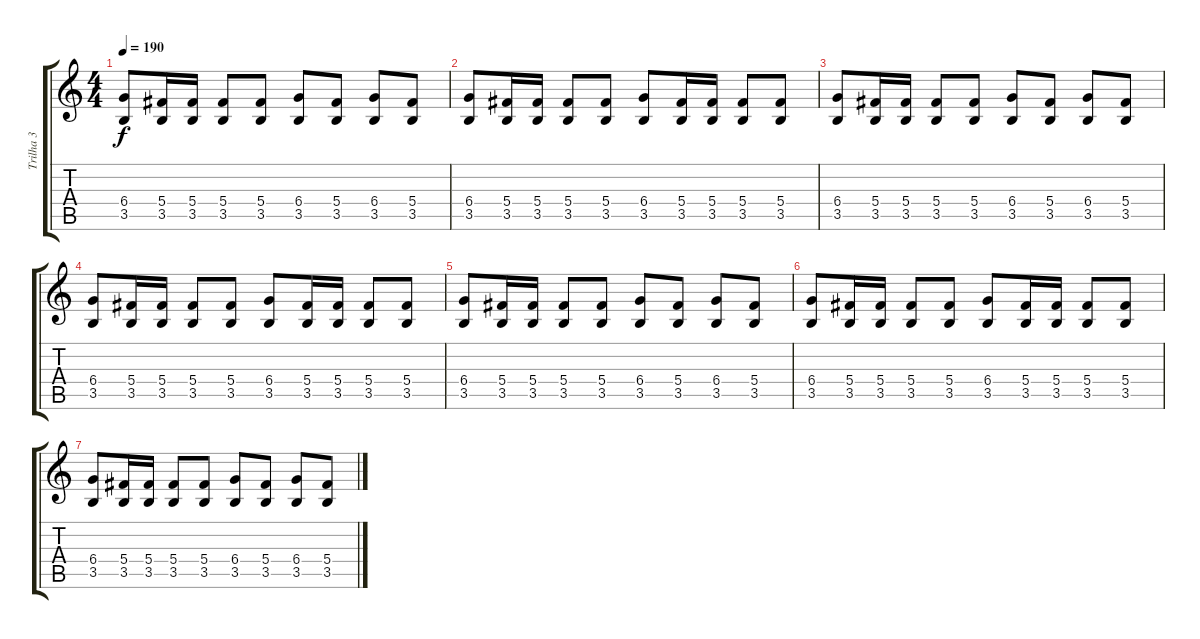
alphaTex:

\track ("Trilha 3" "Trilha 3") {instrument distortionguitar}
\staff {score tabs}
\tuning (Eb4 Bb3 Gb3 Db3 Ab2 Eb2) {hide}
\ts (4 4)
\tempo 190
\clef g2
\ks c
(6.4 3.5).8{dy f} (5.4 3.5).16 (5.4 3.5).16 (5.4 3.5).8 (5.4 3.5).8 (6.4 3.5).8 (5.4 3.5).8 (6.4 3.5).8 (5.4 3.5).8 |
(6.4 3.5).8 (5.4 3.5).16 (5.4 3.5).16 (5.4 3.5).8 (5.4 3.5).8 (6.4 3.5).8 (5.4 3.5).16 (5.4 3.5).16 (5.4 3.5).8 (5.4 3.5).8 |
(6.4 3.5).8 (5.4 3.5).16 (5.4 3.5).16 (5.4 3.5).8 (5.4 3.5).8 (6.4 3.5).8 (5.4 3.5).8 (6.4 3.5).8 (5.4 3.5).8 |
(6.4 3.5).8 (5.4 3.5).16 (5.4 3.5).16 (5.4 3.5).8 (5.4 3.5).8 (6.4 3.5).8 (5.4 3.5).16 (5.4 3.5).16 (5.4 3.5).8 (5.4 3.5).8 |
(6.4 3.5).8 (5.4 3.5).16 (5.4 3.5).16 (5.4 3.5).8 (5.4 3.5).8 (6.4 3.5).8 (5.4 3.5).8 (6.4 3.5).8 (5.4 3.5).8 |
(6.4 3.5).8 (5.4 3.5).16 (5.4 3.5).16 (5.4 3.5).8 (5.4 3.5).8 (6.4 3.5).8 (5.4 3.5).16 (5.4 3.5).16 (5.4 3.5).8 (5.4 3.5).8 |
(6.4 3.5).8 (5.4 3.5).16 (5.4 3.5).16 (5.4 3.5).8 (5.4 3.5).8 (6.4 3.5).8 (5.4 3.5).8 (6.4 3.5).8 (5.4 3.5).8
